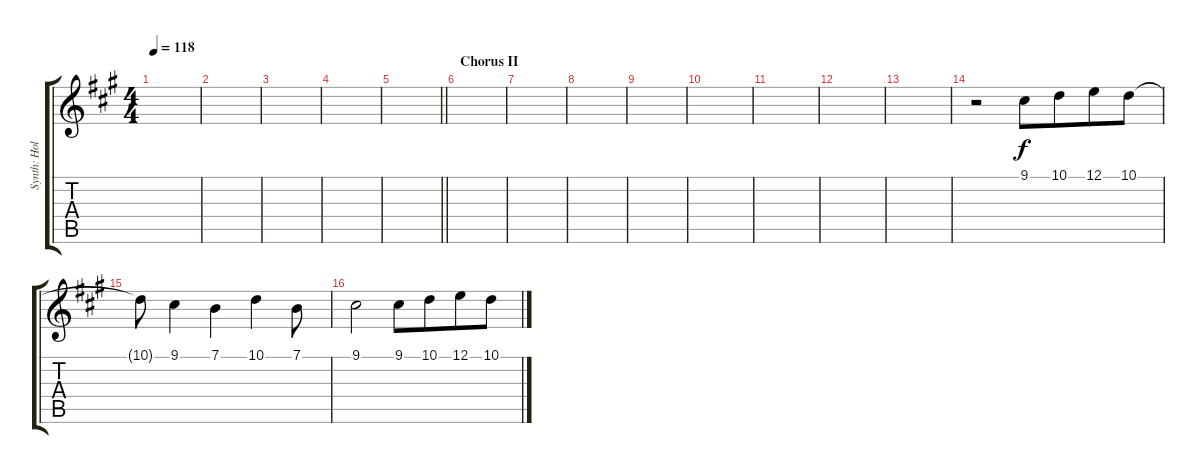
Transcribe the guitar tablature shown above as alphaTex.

\track ("Synth: Holly" "Synth: Hol") {instrument synthstrings1}
\staff {score tabs}
\tuning (E4 B3 G3 D3 A2 E2) {hide}
\ts (4 4)
\tempo 118
\clef g2
\ks a
|
|
|
|
\barLineRight lightlight
|
\section ("" "Chorus II")
|
|
|
|
|
|
|
|
r.2 9.1.8 10.1.8{beam merge} 12.1.8 10.1.8 |
10.1{t}.8 9.1.4 7.1.4 10.1.4 7.1.8 |
9.1.2 9.1.8 10.1.8{beam merge} 12.1.8 10.1.8
